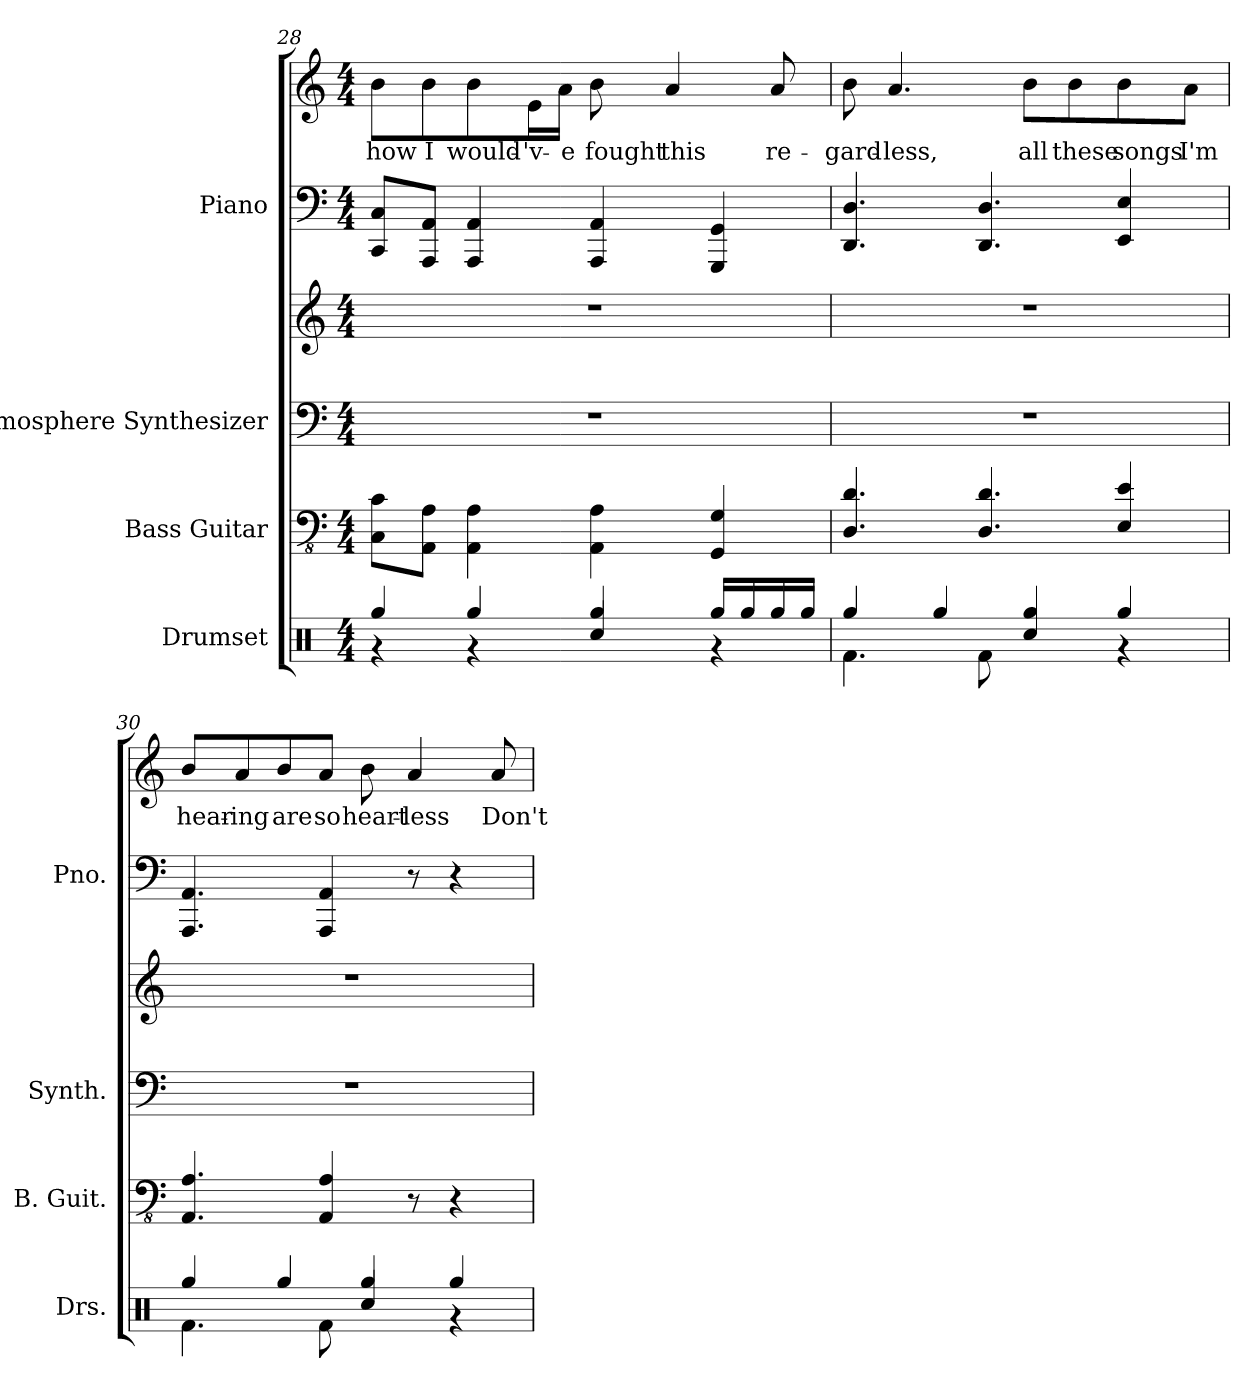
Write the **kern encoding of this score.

**kern	**kern	**kern	**kern	**kern	**kern	**text
*part4	*part3	*part2	*part2	*part1	*part1	*part1
*staff6	*staff5	*staff4	*staff3	*staff2	*staff1	*staff1
*I"Drumset	*I"Bass Guitar	*I"Atmosphere Synthesizer	*	*I"Piano	*	*
*I'Drs.	*I'B. Guit.	*I'Synth.	*	*I'Pno.	*	*
!!LO:PB:g=z
*clefX	*clefFv4	*clefF4	*clefG2	*clefF4	*clefG2	*
*k[]	*k[]	*k[]	*k[]	*k[]	*k[]	*
*M4/4	*M4/4	*M4/4	*M4/4	*M4/4	*M4/4	*
=28	=28	=28	=28	=28	=28	=28
*^	*	*	*	*	*	*
4Rgg/	4r	8CC\ 8C\L	1r	1r	8CC/ 8C/L	8b\L	how
.	.	8AAA\ 8AA\J	.	.	8AAA/ 8AA/J	8b\	I
4Rgg/	4r	4AAA\ 4AA\	.	.	4AAA/ 4AA/	8b\	would-
.	.	.	.	.	.	16e\L	-'v-
.	.	.	.	.	.	16a\JJ	-e
4Rgg/	4Rcc/	4AAA\ 4AA\	.	.	4AAA/ 4AA/	8b\	fought
.	.	.	.	.	.	4a/	this
16Rgg/LL	4r	4GGG/ 4GG/	.	.	4GGG/ 4GG/	.	.
16Rgg/	.	.	.	.	.	.	.
16Rgg/	.	.	.	.	.	8a/	re-
16Rgg/JJ	.	.	.	.	.	.	.
!!LO:LB:g=z
=29	=29	=29	=29	=29	=29	=29	=29
4Rgg/	4.Rf\	4.DD/ 4.D/	1r	1r	4.DD/ 4.D/	8b\	-gard-
.	.	.	.	.	.	4.a/	-less,
4Rgg/	.	.	.	.	.	.	.
.	8Rf\	4.DD/ 4.D/	.	.	4.DD/ 4.D/	.	.
4Rgg/	4Rcc/	.	.	.	.	8b\L	all
.	.	.	.	.	.	8b\	these
4Rgg/	4r	4EE/ 4E/	.	.	4EE/ 4E/	8b\	songs
.	.	.	.	.	.	8a\J	I'm
=30	=30	=30	=30	=30	=30	=30	=30
4Rgg/	4.Rf\	4.AAA/ 4.AA/	1r	1r	4.AAA/ 4.AA/	8b/L	hear-
.	.	.	.	.	.	8a/	-ing
4Rgg/	.	.	.	.	.	8b/	are
.	8Rf\	4AAA/ 4AA/	.	.	4AAA/ 4AA/	8a/J	so
4Rgg/	4Rcc/	.	.	.	.	8b\	heart-
.	.	8r	.	.	8r	4a/	-less
4Rgg/	4r	4r	.	.	4r	.	.
.	.	.	.	.	.	8a/	Don't
*v	*v	*	*	*	*	*	*
=	=	=	=	=	=	=
*-	*-	*-	*-	*-	*-	*-
